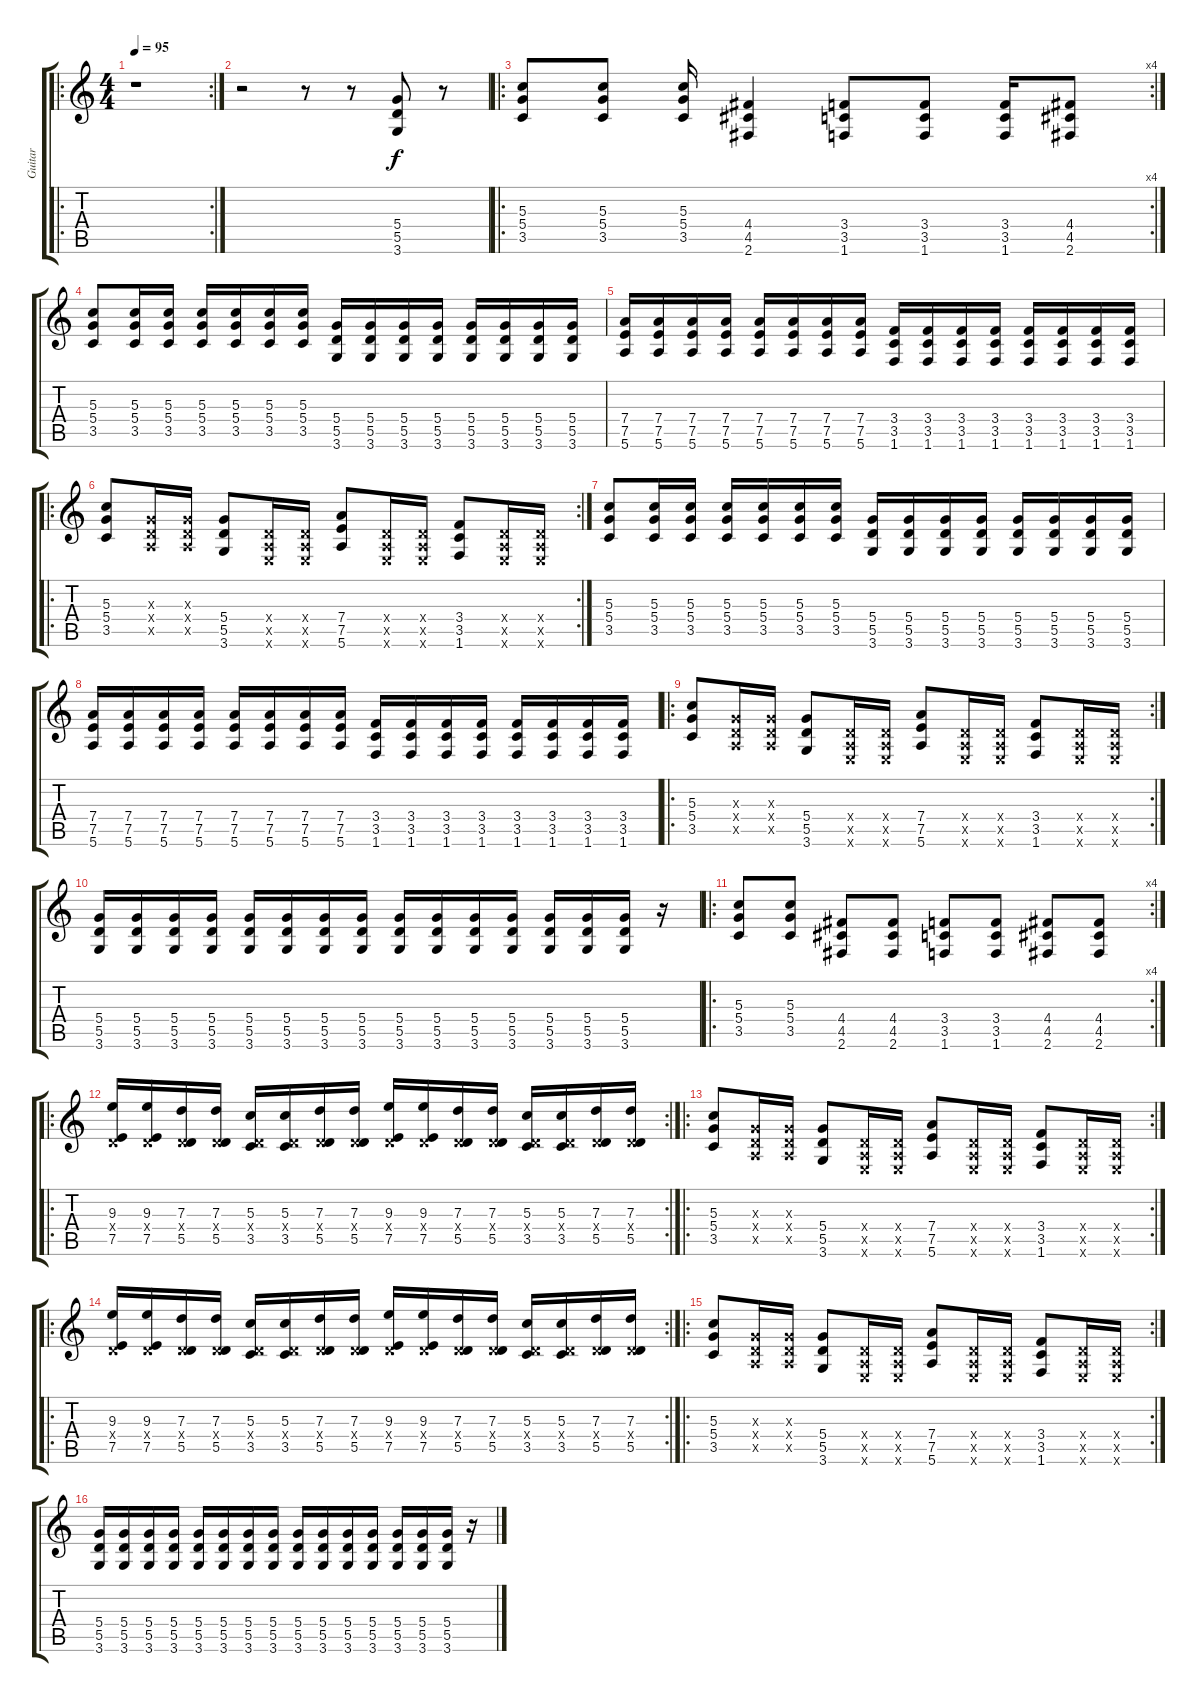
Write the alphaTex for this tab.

\track ("Guitar" "Guitar") {instrument distortionguitar}
\staff {score tabs}
\tuning (E4 B3 G3 D3 A2 E2) {hide}
\ro
\rc 2
\ts (4 4)
\tempo 95
\clef g2
\ks c
r.1{dy f instrument distortionguitar} |
r.2 r.8 r.8 (5.4 5.5 3.6).8 r.8 |
\ro
\rc 4
(5.3 5.4 3.5).8 (5.3 5.4 3.5).8 (5.3 5.4 3.5).16 (4.4 4.5 2.6).4 (3.4 3.5 1.6).8 (3.4 3.5 1.6).8 (3.4 3.5 1.6).16 (4.4 4.5 2.6).8 |
(5.3 5.4 3.5).8 (5.3 5.4 3.5).16{instrument electricguitarmuted} (5.3 5.4 3.5).16 (5.3 5.4 3.5).16 (5.3 5.4 3.5).16 (5.3 5.4 3.5).16 (5.3 5.4 3.5).16 (5.4 5.5 3.6).16 (5.4 5.5 3.6).16 (5.4 5.5 3.6).16 (5.4 5.5 3.6).16 (5.4 5.5 3.6).16 (5.4 5.5 3.6).16 (5.4 5.5 3.6).16 (5.4 5.5 3.6).16 |
(7.4 7.5 5.6).16 (7.4 7.5 5.6).16 (7.4 7.5 5.6).16 (7.4 7.5 5.6).16 (7.4 7.5 5.6).16 (7.4 7.5 5.6).16 (7.4 7.5 5.6).16 (7.4 7.5 5.6).16 (3.4 3.5 1.6).16 (3.4 3.5 1.6).16 (3.4 3.5 1.6).16 (3.4 3.5 1.6).16 (3.4 3.5 1.6).16 (3.4 3.5 1.6).16 (3.4 3.5 1.6).16 (3.4 3.5 1.6).16 |
\ro
\rc 2
(5.3 5.4 3.5).8{instrument distortionguitar} (0.3{x} 0.4{x} 0.5{x}).16 (0.3{x} 0.4{x} 0.5{x}).16 (5.4 5.5 3.6).8 (0.4{x} 0.5{x} 0.6{x}).16 (0.4{x} 0.5{x} 0.6{x}).16 (7.4 7.5 5.6).8 (0.4{x} 0.5{x} 0.6{x}).16 (0.4{x} 0.5{x} 0.6{x}).16 (3.4 3.5 1.6).8 (0.4{x} 0.5{x} 0.6{x}).16 (0.4{x} 0.5{x} 0.6{x}).16 |
(5.3 5.4 3.5).8 (5.3 5.4 3.5).16{instrument electricguitarmuted} (5.3 5.4 3.5).16 (5.3 5.4 3.5).16 (5.3 5.4 3.5).16 (5.3 5.4 3.5).16 (5.3 5.4 3.5).16 (5.4 5.5 3.6).16 (5.4 5.5 3.6).16 (5.4 5.5 3.6).16 (5.4 5.5 3.6).16 (5.4 5.5 3.6).16 (5.4 5.5 3.6).16 (5.4 5.5 3.6).16 (5.4 5.5 3.6).16 |
(7.4 7.5 5.6).16 (7.4 7.5 5.6).16 (7.4 7.5 5.6).16 (7.4 7.5 5.6).16 (7.4 7.5 5.6).16 (7.4 7.5 5.6).16 (7.4 7.5 5.6).16 (7.4 7.5 5.6).16 (3.4 3.5 1.6).16 (3.4 3.5 1.6).16 (3.4 3.5 1.6).16 (3.4 3.5 1.6).16 (3.4 3.5 1.6).16 (3.4 3.5 1.6).16 (3.4 3.5 1.6).16 (3.4 3.5 1.6).16 |
\ro
\rc 2
(5.3 5.4 3.5).8{instrument distortionguitar} (0.3{x} 0.4{x} 0.5{x}).16 (0.3{x} 0.4{x} 0.5{x}).16 (5.4 5.5 3.6).8 (0.4{x} 0.5{x} 0.6{x}).16 (0.4{x} 0.5{x} 0.6{x}).16 (7.4 7.5 5.6).8 (0.4{x} 0.5{x} 0.6{x}).16 (0.4{x} 0.5{x} 0.6{x}).16 (3.4 3.5 1.6).8 (0.4{x} 0.5{x} 0.6{x}).16 (0.4{x} 0.5{x} 0.6{x}).16 |
(5.4 5.5 3.6).16 (5.4 5.5 3.6).16{instrument electricguitarmuted} (5.4 5.5 3.6).16 (5.4 5.5 3.6).16 (5.4 5.5 3.6).16 (5.4 5.5 3.6).16 (5.4 5.5 3.6).16 (5.4 5.5 3.6).16 (5.4 5.5 3.6).16 (5.4 5.5 3.6).16 (5.4 5.5 3.6).16 (5.4 5.5 3.6).16 (5.4 5.5 3.6).16 (5.4 5.5 3.6).16 (5.4 5.5 3.6).16 r.16 |
\ro
\rc 4
(5.3 5.4 3.5).8{instrument distortionguitar} (5.3 5.4 3.5).8 (4.4 4.5 2.6).8 (4.4 4.5 2.6).8 (3.4 3.5 1.6).8 (3.4 3.5 1.6).8 (4.4 4.5 2.6).8 (4.4 4.5 2.6).8 |
\ro
\rc 2
(9.3 0.4{x} 7.5).16{instrument electricguitarmuted} (9.3 0.4{x} 7.5).16 (7.3 0.4{x} 5.5).16 (7.3 0.4{x} 5.5).16 (5.3 0.4{x} 3.5).16 (5.3 0.4{x} 3.5).16 (7.3 0.4{x} 5.5).16 (7.3 0.4{x} 5.5).16 (9.3 0.4{x} 7.5).16 (9.3 0.4{x} 7.5).16 (7.3 0.4{x} 5.5).16 (7.3 0.4{x} 5.5).16 (5.3 0.4{x} 3.5).16 (5.3 0.4{x} 3.5).16 (7.3 0.4{x} 5.5).16 (7.3 0.4{x} 5.5).16 |
\ro
\rc 2
(5.3 5.4 3.5).8{instrument distortionguitar} (0.3{x} 0.4{x} 0.5{x}).16 (0.3{x} 0.4{x} 0.5{x}).16 (5.4 5.5 3.6).8 (0.4{x} 0.5{x} 0.6{x}).16 (0.4{x} 0.5{x} 0.6{x}).16 (7.4 7.5 5.6).8 (0.4{x} 0.5{x} 0.6{x}).16 (0.4{x} 0.5{x} 0.6{x}).16 (3.4 3.5 1.6).8 (0.4{x} 0.5{x} 0.6{x}).16 (0.4{x} 0.5{x} 0.6{x}).16 |
\ro
\rc 2
(9.3 0.4{x} 7.5).16{instrument electricguitarmuted} (9.3 0.4{x} 7.5).16 (7.3 0.4{x} 5.5).16 (7.3 0.4{x} 5.5).16 (5.3 0.4{x} 3.5).16 (5.3 0.4{x} 3.5).16 (7.3 0.4{x} 5.5).16 (7.3 0.4{x} 5.5).16 (9.3 0.4{x} 7.5).16 (9.3 0.4{x} 7.5).16 (7.3 0.4{x} 5.5).16 (7.3 0.4{x} 5.5).16 (5.3 0.4{x} 3.5).16 (5.3 0.4{x} 3.5).16 (7.3 0.4{x} 5.5).16 (7.3 0.4{x} 5.5).16 |
\ro
\rc 2
(5.3 5.4 3.5).8{instrument distortionguitar} (0.3{x} 0.4{x} 0.5{x}).16 (0.3{x} 0.4{x} 0.5{x}).16 (5.4 5.5 3.6).8 (0.4{x} 0.5{x} 0.6{x}).16 (0.4{x} 0.5{x} 0.6{x}).16 (7.4 7.5 5.6).8 (0.4{x} 0.5{x} 0.6{x}).16 (0.4{x} 0.5{x} 0.6{x}).16 (3.4 3.5 1.6).8 (0.4{x} 0.5{x} 0.6{x}).16 (0.4{x} 0.5{x} 0.6{x}).16 |
(5.4 5.5 3.6).16 (5.4 5.5 3.6).16{instrument electricguitarmuted} (5.4 5.5 3.6).16 (5.4 5.5 3.6).16 (5.4 5.5 3.6).16 (5.4 5.5 3.6).16 (5.4 5.5 3.6).16 (5.4 5.5 3.6).16 (5.4 5.5 3.6).16 (5.4 5.5 3.6).16 (5.4 5.5 3.6).16 (5.4 5.5 3.6).16 (5.4 5.5 3.6).16 (5.4 5.5 3.6).16 (5.4 5.5 3.6).16 r.16
